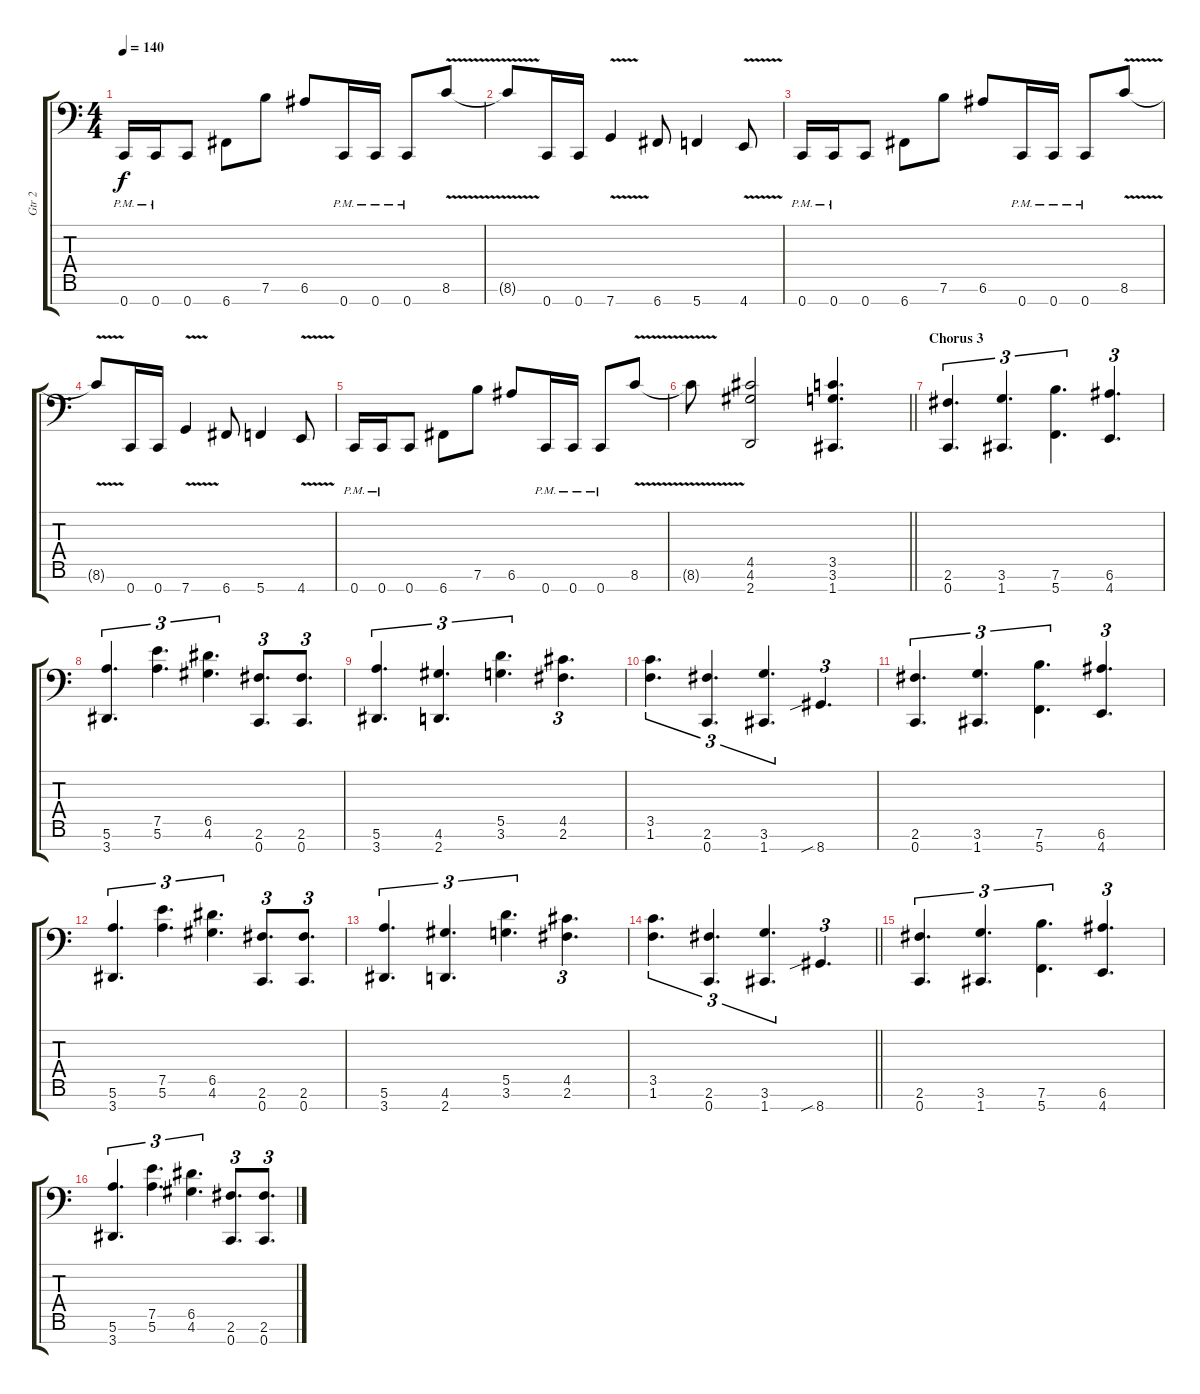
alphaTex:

\track ("Gtr 2" "Gtr 2") {instrument distortionguitar}
\staff {score tabs}
\tuning (E4 B3 G3 D3 A2 E2 C-1) {hide}
\ts (4 4)
\tempo 140
\clef f4
\ks c
0.7{pm}.16{dy f} 0.7{pm}.16 0.7.8 6.7.8 7.6.8 6.6.8 0.7{pm}.16 0.7{pm}.16 0.7{pm}.8 8.6{v}.8 |
8.6{t}.8 0.7.16 0.7.16 7.7{v}.4 6.7.8 5.7.4 4.7{v}.8 |
0.7{pm}.16 0.7{pm}.16 0.7.8 6.7.8 7.6.8 6.6.8 0.7{pm}.16 0.7{pm}.16 0.7{pm}.8 8.6{v}.8 |
8.6{t}.8 0.7.16 0.7.16 7.7{v}.4 6.7.8 5.7.4 4.7{v}.8 |
0.7{pm}.16 0.7{pm}.16 0.7.8 6.7.8 7.6.8 6.6.8 0.7{pm}.16 0.7{pm}.16 0.7{pm}.8 8.6{v}.8 |
\barLineRight lightlight
8.6{t}.8 (4.5 4.6 2.7).2 (3.5 3.6 1.7).4{d} |
\section ("" "Chorus 3")
(2.6 0.7).4{d tu (3 2)} (3.6 1.7).4{d tu (3 2)} (7.6 5.7).4{d tu (3 2)} (6.6 4.7).4{d tu (3 2)} |
(5.6 3.7).4{d tu (3 2)} (7.5 5.6).4{d tu (3 2)} (6.5 4.6).4{d tu (3 2)} (2.6 0.7).8{d tu (3 2)} (2.6 0.7).8{d tu (3 2)} |
(5.6 3.7).4{d tu (3 2)} (4.6 2.7).4{d tu (3 2)} (5.5 3.6).4{d tu (3 2)} (4.5 2.6).4{d tu (3 2)} |
(3.5 1.6).4{d tu (3 2)} (2.6 0.7).4{d tu (3 2)} (3.6 1.7).4{d tu (3 2)} 8.7{sib}.4{d tu (3 2)} |
(2.6 0.7).4{d tu (3 2)} (3.6 1.7).4{d tu (3 2)} (7.6 5.7).4{d tu (3 2)} (6.6 4.7).4{d tu (3 2)} |
(5.6 3.7).4{d tu (3 2)} (7.5 5.6).4{d tu (3 2)} (6.5 4.6).4{d tu (3 2)} (2.6 0.7).8{d tu (3 2)} (2.6 0.7).8{d tu (3 2)} |
(5.6 3.7).4{d tu (3 2)} (4.6 2.7).4{d tu (3 2)} (5.5 3.6).4{d tu (3 2)} (4.5 2.6).4{d tu (3 2)} |
\barLineRight lightlight
(3.5 1.6).4{d tu (3 2)} (2.6 0.7).4{d tu (3 2)} (3.6 1.7).4{d tu (3 2)} 8.7{sib}.4{d tu (3 2)} |
(2.6 0.7).4{d tu (3 2)} (3.6 1.7).4{d tu (3 2)} (7.6 5.7).4{d tu (3 2)} (6.6 4.7).4{d tu (3 2)} |
(5.6 3.7).4{d tu (3 2)} (7.5 5.6).4{d tu (3 2)} (6.5 4.6).4{d tu (3 2)} (2.6 0.7).8{d tu (3 2)} (2.6 0.7).8{d tu (3 2)}
